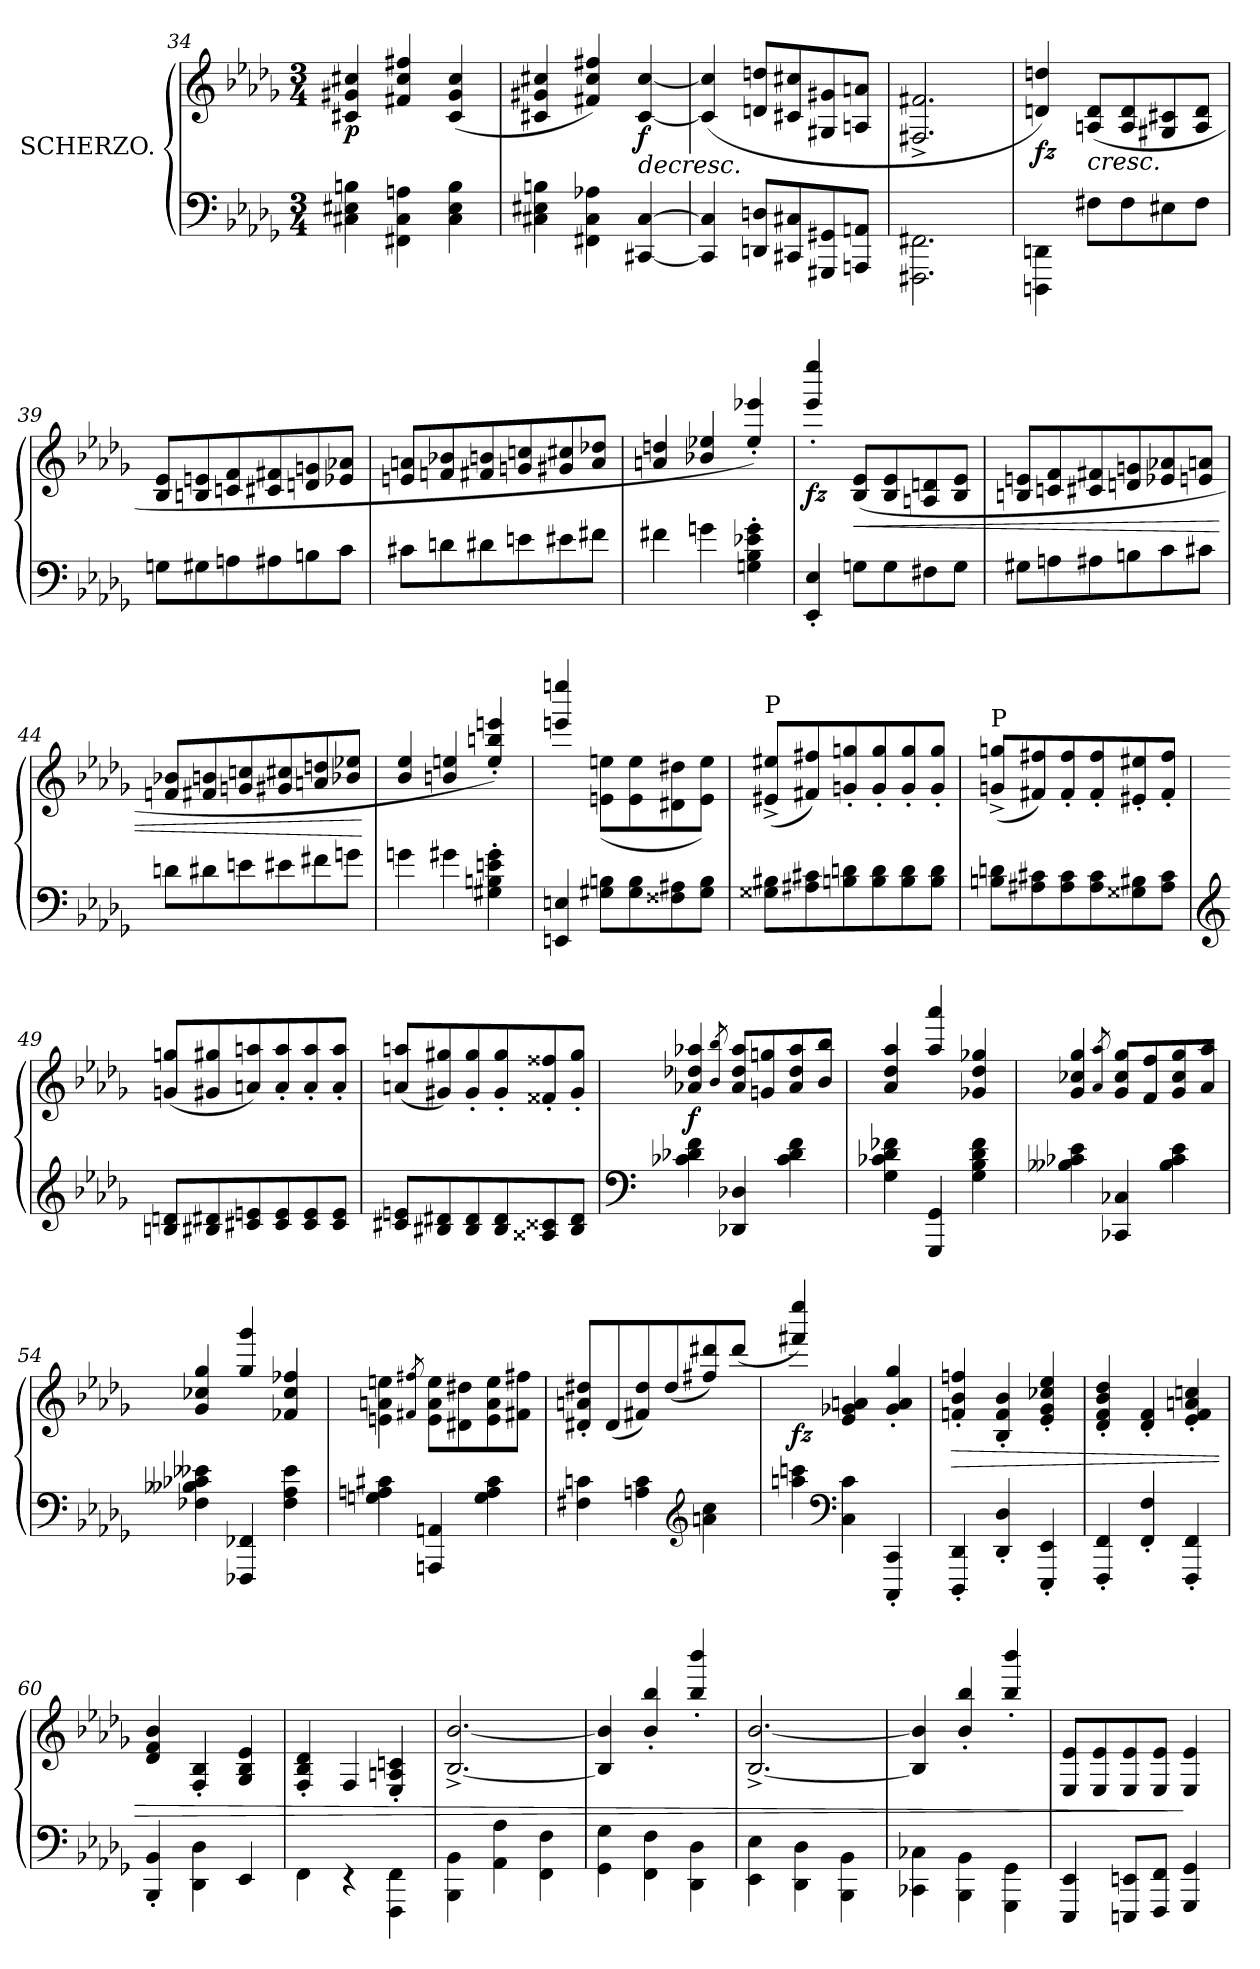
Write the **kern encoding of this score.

**kern	**kern	**dynam
*part1	*part1	*part1
*staff2	*staff1	*staff1/2
*I"SCHERZO.	*	*
*clefF4	*clefG2	*
*k[b-e-a-d-g-]	*k[b-e-a-d-g-]	*
*b-:	*b-:	*
*M3/4	*M3/4	*
=34	=34	=34
*	*^	*
!	!	!	!LO:DY:b
4C#X\ 4E#X\ 4Bn\	2.ryy	4c#X/ 4g#X/ 4cc#X/	p
4FF#X\ 4C#\ 4An\	.	4f#X/ 4cc#/ 4ff#X/	.
4C#\ 4E#\ 4B\	.	(>4c#/ 4g#/ 4cc#/	.
!!LO:LB:g=z	!!
=35	=35	=35	=35
4C#X\ 4E#X\ 4Bn\	2.ryy	4c#X/ 4g#X/ 4cc#X/	.
4FF#X\ 4C#\ 4A-X\	.	4f#X/ 4cc#/ 4ff#X/)	.
!	!	!	!LO:HP:b
!	!	!	!LO:DY:n=1:b
[4CC#X/ [4C#/	.	[4c#/ [4cc#/	> f
=36	=36	=36	=36
4CC#/] 4C#/]	2.ryy	(>4c#/] 4cc#/]	.
8DDn/ 8Dn/L	.	8dn/ 8ddn/L	.
8CC#X/ 8C#X/	.	8c#X/ 8cc#X/	.
8GGG#X/ 8GG#X/	.	8G#X/ 8g#X/	.
8AAAn/ 8AAn/J	.	8An/ 8an/J	.
=37	=37	=37	=37
2.FFF#X\ 2.FF#X\	2.ryy	2.F#X/^ 2.f#X/^	.
=38	=38	=38	=38
!	!	!	!LO:DY:b
4DDDn\ 4DDn\	2.ryy	4dn/ 4ddn/)	fz
!	!	!	!LO:HP:b
8F#X\L	.	(>8An/ 8d/L	<
8F#\	.	8A/ 8d/	.
8E#X\	.	8G#X/ 8c#X/	.
8F#\J	.	8A/ 8d/J	.
=39	=39	=39	=39
8Gn\L	2.ryy	8B-/ 8e-/L	.
8G#X\	.	8Bn/ 8en/	.
8An\	.	8cn/ 8f/	.
8A#X\	.	8c#X/ 8f#X/	.
8Bn\	.	8dn/ 8gn/	.
8c\J	.	8e-X/ 8a-X/J	.
!!LO:LB:g=z	!!
=40	=40	=40	=40
8c#X\L	2.ryy	8en/ 8an/L	.
8dn\	.	8fn/ 8b-X/	.
8d#X\	.	8f#X/ 8bn/	.
8en\	.	8gn/ 8ccn/	.
8e#X\	.	8g#X/ 8cc#X/	.
8f#X\J	.	8a/ 8dd-X/J	.
*	*v	*v	*
.	.	]
=41	=41	=41
*	*^	*
4f#X\	2.ryy	4an/ 4ddn/	.
4gn\	.	4b-X/ 4ee-X/	.
4Gn\' 4B-\' 4e-X\' 4g\'	.	4ee-/' 4eee-X/')	.
=42	=42	=42	=42
!	!	!	!LO:DY:b
4EE-/' 4E-/'	2.ryy	4eee-/' 4eeee-/'	fz
!	!	!	!LO:HP:b
8Gn\L	.	(>8B-/ 8e-/L	<
8G\	.	8B-/ 8e-/	.
8F#X\	.	8An/ 8dn/	.
8G\J	.	8B-/ 8e-/J	.
=43	=43	=43	=43
8G#X\L	2.ryy	8Bn/ 8en/L	.
8An\	.	8cn/ 8f/	.
8A#X\	.	8c#X/ 8f#X/	.
8Bn\	.	8dn/ 8gn/	.
8c\	.	8e-X/ 8a-X/	.
8c#X\J	.	8en/ 8an/J	.
!!LO:LB:g=z	!!
=44	=44	=44	=44
8dn\L	2.ryy	8fn/ 8b-X/L	.
8d#X\	.	8f#X/ 8bn/	.
8en\	.	8gn/ 8ccn/	.
8e#X\	.	8g#X/ 8cc#X/	.
8f#X\	.	8an/ 8ddn/	.
8gn\J	.	8b-X/ 8ee-X/J	.
*	*v	*v	*
.	.	[
=45	=45	=45
*	*^	*
4gn\	2.ryy	4b-/ 4ee-/	.
4g#X\	.	4bn/ 4een/	.
4G#X\' 4Bn\' 4en\' 4g#\'	.	4ee/' 4bbn/' 4eeen/')	.
=46	=46	=46	=46
4EEn/ 4En/	2.ryy	4eeen/ 4eeeen/	.
8G#X\ 8Bn\L	.	(>8en\ 8een\L	.
8G#\ 8B\	.	8e\ 8ee\	.
8F##X\ 8A#X\	.	8d#X\ 8dd#X\	.
8G#\ 8B\J	.	8e\ 8ee\J)	.
=47	=47	=47	=47
!	!LO:TX:a:t=P	!	!
8G##X\ 8B#X\L	2.ryy	(>8e#X/^ 8ee#X/^L	.
8A#X\ 8c#X\	.	8f#X/ 8ff#X/)	.
8Bn\ 8dn\	.	8gn/' 8ggn/'	.
8B\ 8d\	.	8g/' 8gg/'	.
8B\ 8d\	.	8g/' 8gg/'	.
8B\ 8d\J	.	8g/' 8gg/'J	.
!!LO:LB:g=z	!!
=48	=48	=48	=48
!	!LO:TX:a:t=P	!	!
8Bn\ 8dn\L	2.ryy	(>8gn/^ 8ggn/^L	.
8A#X\ 8c#X\	.	8f#X/ 8ff#X/)	.
8A#\ 8c#\	.	8f#/' 8ff#/'	.
8A#\ 8c#\	.	8f#/' 8ff#/'	.
8G##X\ 8B#X\	.	8e#X/' 8ee#X/'	.
8A#\ 8c#\J	.	8f#/' 8ff#/'J	.
=49	=49	=49	=49
*clefG2	*	*	*
8Bn/ 8dn/L	2.ryy	(>8gn/ 8ggn/L	.
8B#X/ 8d#X/	.	8g#X/ 8gg#X/	.
8c#X/ 8en/	.	8an/ 8aan/)	.
8c#/ 8e/	.	8a/' 8aa/'	.
8c#/ 8e/	.	8a/' 8aa/'	.
8c#/ 8e/J	.	8a/' 8aa/'J	.
=50	=50	=50	=50
8c#X/ 8en/L	2.ryy	(>8an/ 8aan/L	.
8B#X/ 8d#X/	.	8g#X/ 8gg#X/)	.
8B#/ 8d#/	.	8g#/' 8gg#/'	.
8B#/ 8d#/	.	8g#/' 8gg#/'	.
8A##X/ 8c##X/	.	8f##X/' 8ff##X/'	.
8B#/ 8d#/J	.	8g#/' 8gg#/'J	.
=51	=51	=51	=51
*clefF4	*	*	*
!	!	!	!LO:DY:b
4c-X\ 4d-X\ 4f\	2.ryy	4a-X/ 4dd-X/ 4aa-X/	f
.	.	8qb-/ 8qbb-/	.
4DD-X/ 4D-X/	.	8a-/ 8dd-/ 8aa-/L	.
.	.	8gn/ 8ggn/	.
4c-\ 4d-\ 4f\	.	8a-/ 8dd-/ 8aa-/	.
.	.	8b-/ 8bb-/J	.
!!LO:PB:g=z	!!
=52	=52	=52	=52
4G-\ 4c-X\ 4d-\ 4f-X\	2.ryy	4a-/ 4dd-/ 4aa-/	.
4GGG-/ 4GG-/	.	4aa-/ 4aaa-/	.
4G-\ 4B-\ 4d-\ 4f-\	.	4g-X/ 4dd-/ 4gg-X/	.
=53	=53	=53	=53
4B--X\ 4c-X\ 4e-\	2.ryy	4g-/ 4cc-X/ 4gg-/	.
.	.	8qa-/ 8qaa-/	.
4CC-X/ 4C-X/	.	8g-/ 8cc-/ 8gg-/L	.
.	.	8f/ 8ff/	.
4B--\ 4c-\ 4e-\	.	8g-/ 8cc-/ 8gg-/	.
.	.	8a-/ 8aa-/J	.
=54	=54	=54	=54
4F-X\ 4B--X\ 4c-X\ 4e--X\	2.ryy	4g-/ 4cc-X/ 4gg-/	.
4FFF-X/ 4FF-X/	.	4gg-/ 4ggg-/	.
4F-\ 4A-\ 4e--\	.	4f-X/ 4cc-/ 4ff-X/	.
=55	=55	=55	=55
4Gn\ 4An\ 4c#X\	2.ryy	4en\ 4an\ 4een\	.
.	.	8qf#X/ 8qff#X/	.
4AAAn/ 4AAn/	.	8e\ 8a\ 8ee\L	.
.	.	8d#X\ 8dd#X\	.
4G\ 4A\ 4c#\	.	8e\ 8a\ 8ee\	.
.	.	8f#\ 8ff#\J	.
=56	=56	=56	=56
4F#X\ 4cn\	2.ryy	8d#X/' 8an/' 8dd#X/'L	.
.	.	(>8d#/	.
4An\ 4c\	.	8f#X/ 8dd#/)	.
.	.	(>8dd#/	.
*clefG2	*	*	*
4an\ 4cc\	.	8ff#X/ 8ddd#X/)	.
.	.	(>8ddd#/J	.
!!LO:LB:g=z	!!
=57	=57	=57	=57
!	!	!	!LO:DY:b
4aan\ 4cccn\	2.ryy	4fff#X/ 4eeee-/)	fz
*clefF4	*	*	*
4C\ 4c\	.	4e-/ 4g-X/ 4an/	.
4CCC/' 4CC/'	.	4g-/' 4a/' 4gg-/'	.
=58	=58	=58	=58
!	!	!	!LO:HP:b
4DDD-/' 4DD-/'	2.ryy	4fn/' 4b-/' 4ffn/'	>
4DD-/' 4D-/'	.	4B-/' 4f/' 4b-/'	.
4EEE-/' 4EE-/'	.	4e-/' 4g-/' 4cc-X/' 4ee-/'	.
=59	=59	=59	=59
4FFF/' 4FF/'	2.ryy	4d-/' 4f/' 4b-/' 4dd-/'	.
4FF/' 4F/'	.	4d-/' 4f/'	.
4FFF/' 4FF/'	.	4e-/' 4f/' 4an/' 4ccn/'	.
*	*v	*v	*
.	.	[
=60	=60	=60
*	*^	*
4BBB-/' 4BB-/'	2.ryy	4d-/ 4f/ 4b-/	.
4DD-\ 4D-\	.	4F/' 4B-/'	.
4EE-/	.	4G-/ 4B-/ 4e-/	.
=61	=61	=61	=61
4FF\	2.ryy	4F/' 4B-/' 4d-/'	.
4rEE	.	4F/	.
4FFF\ 4FF\	.	4E-/' 4An/' 4cn/'	.
=62	=62	=62	=62
4BBB-\ 4BB-\	2.ryy	[2.B-/^ [2.b-/^	.
4AA-\ 4A-\	.	.	.
4FF\ 4F\	.	.	.
=63	=63	=63	=63
4GG-\ 4G-\	2.ryy	4B-/] 4b-/]	.
4FF\ 4F\	.	4b-/' 4bb-/'	.
4DD-\ 4D-\	.	4bb-/' 4bbb-/'	.
=64	=64	=64	=64
4EE-\ 4E-\	2.ryy	[2.B-/^ [2.b-/^	.
4DD-\ 4D-\	.	.	.
4BBB-\ 4BB-\	.	.	.
=65	=65	=65	=65
4CC-X\ 4C-X\	2.ryy	4B-/] 4b-/]	.
4BBB-\ 4BB-\	.	4b-/' 4bb-/'	.
4GGG-\ 4GG-\	.	4bb-/' 4bbb-/'	.
!!LO:LB:g=z	!!
=66	=66	=66	=66
4EEE-/ 4EE-/	2.ryy	8E-/ 8e-/L	.
.	.	8E-/ 8e-/	.
8EEEn/ 8EEn/L	.	8E-/ 8e-/	.
8FFF/ 8FF/J	.	8E-/ 8e-/J	.
4GGG-/ 4GG-/	.	4E-/ 4e-/	]
*	*v	*v	*
=	=	=
*-	*-	*-
